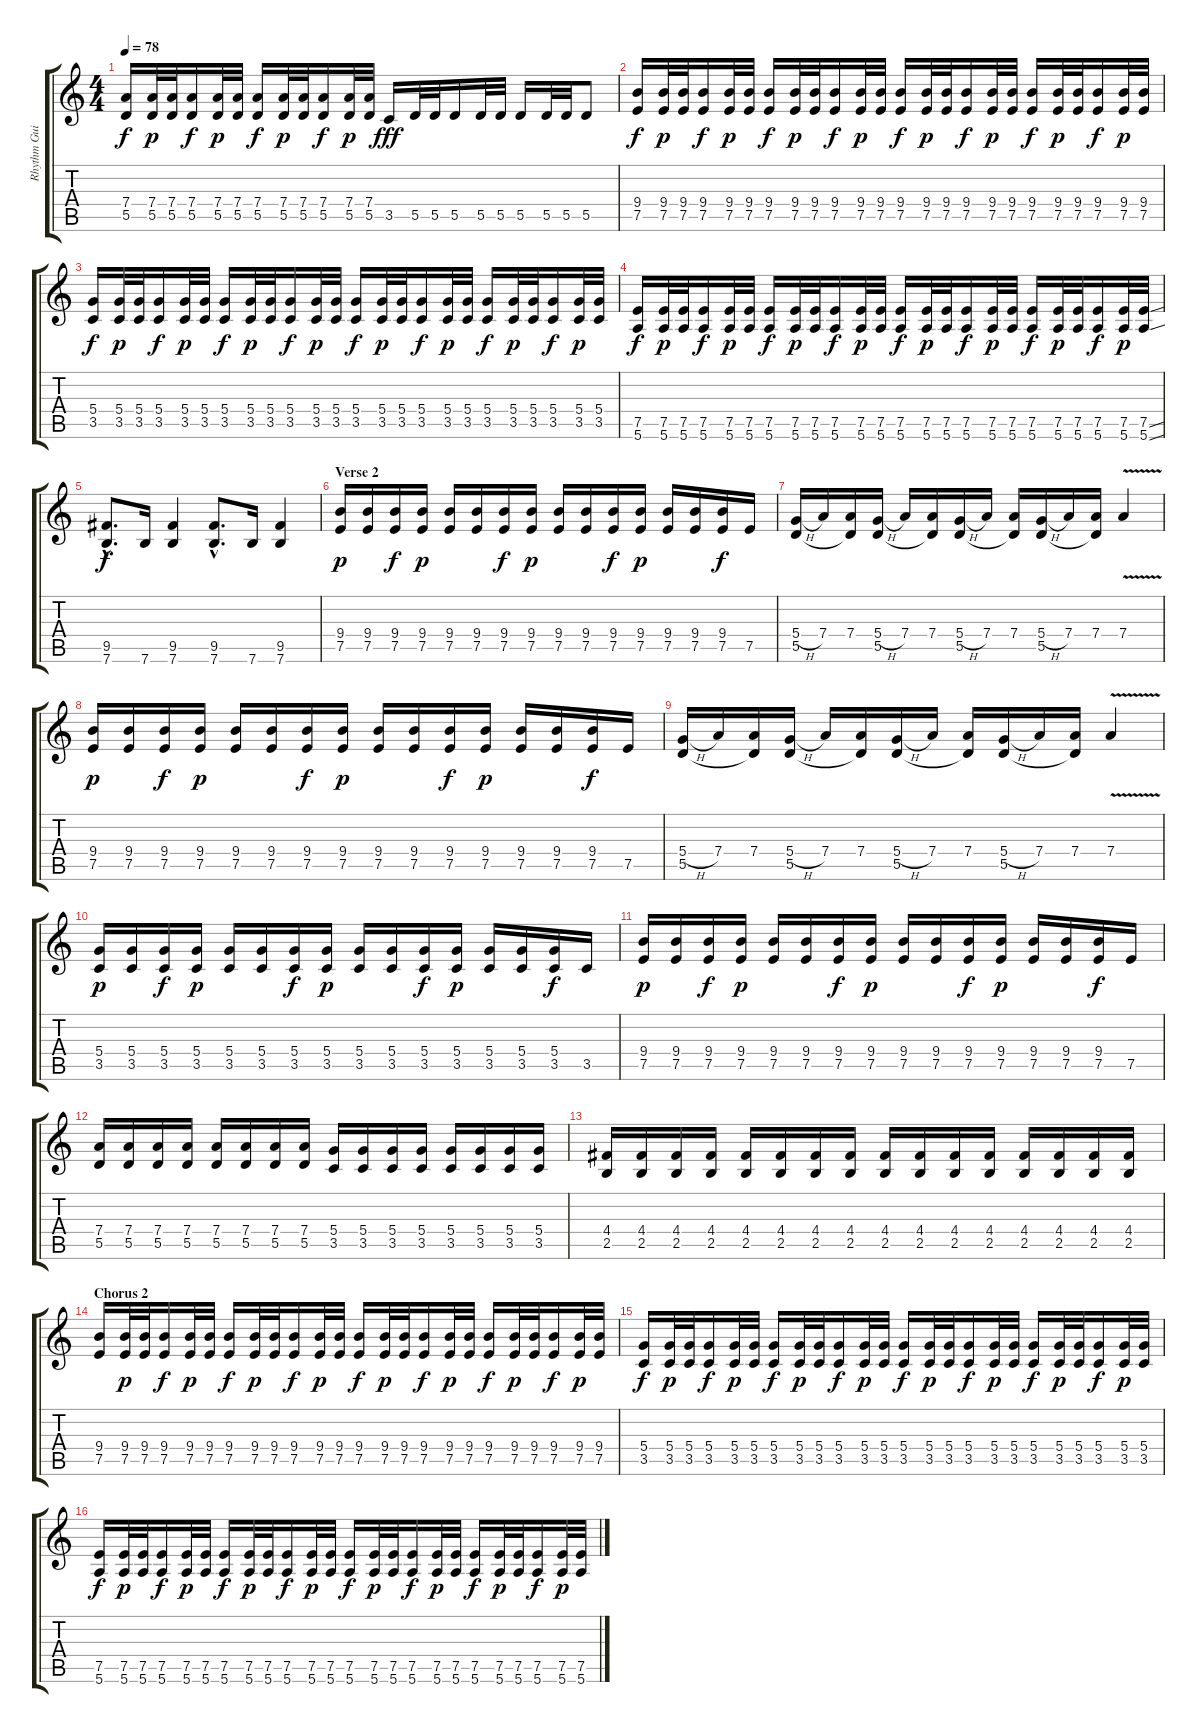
\track ("Rhythm Guitar" "Rhythm Gui") {instrument distortionguitar}
\staff {score tabs}
\tuning (E4 B3 G3 D3 A2 E2) {hide}
\ts (4 4)
\tempo 78
\clef g2
\ks c
(7.4 5.5).16{dy f} (7.4 5.5).32{dy p} (7.4 5.5).32 (7.4 5.5).16{dy f} (7.4 5.5).32{dy p} (7.4 5.5).32 (7.4 5.5).16{dy f} (7.4 5.5).32{dy p} (7.4 5.5).32 (7.4 5.5).16{dy f} (7.4 5.5).32{dy p} (7.4 5.5).32 3.5.16{dy fff} 5.5.32 5.5.32 5.5.16 5.5.32 5.5.32 5.5.16 5.5.32 5.5.32 5.5.8 |
(9.4 7.5).16{dy f} (9.4 7.5).32{dy p} (9.4 7.5).32 (9.4 7.5).16{dy f} (9.4 7.5).32{dy p} (9.4 7.5).32 (9.4 7.5).16{dy f} (9.4 7.5).32{dy p} (9.4 7.5).32 (9.4 7.5).16{dy f} (9.4 7.5).32{dy p} (9.4 7.5).32 (9.4 7.5).16{dy f} (9.4 7.5).32{dy p} (9.4 7.5).32 (9.4 7.5).16{dy f} (9.4 7.5).32{dy p} (9.4 7.5).32 (9.4 7.5).16{dy f} (9.4 7.5).32{dy p} (9.4 7.5).32 (9.4 7.5).16{dy f} (9.4 7.5).32{dy p} (9.4 7.5).32 |
(5.4 3.5).16{dy f} (5.4 3.5).32{dy p} (5.4 3.5).32 (5.4 3.5).16{dy f} (5.4 3.5).32{dy p} (5.4 3.5).32 (5.4 3.5).16{dy f} (5.4 3.5).32{dy p} (5.4 3.5).32 (5.4 3.5).16{dy f} (5.4 3.5).32{dy p} (5.4 3.5).32 (5.4 3.5).16{dy f} (5.4 3.5).32{dy p} (5.4 3.5).32 (5.4 3.5).16{dy f} (5.4 3.5).32{dy p} (5.4 3.5).32 (5.4 3.5).16{dy f} (5.4 3.5).32{dy p} (5.4 3.5).32 (5.4 3.5).16{dy f} (5.4 3.5).32{dy p} (5.4 3.5).32 |
(7.5 5.6).16{dy f} (7.5 5.6).32{dy p} (7.5 5.6).32 (7.5 5.6).16{dy f} (7.5 5.6).32{dy p} (7.5 5.6).32 (7.5 5.6).16{dy f} (7.5 5.6).32{dy p} (7.5 5.6).32 (7.5 5.6).16{dy f} (7.5 5.6).32{dy p} (7.5 5.6).32 (7.5 5.6).16{dy f} (7.5 5.6).32{dy p} (7.5 5.6).32 (7.5 5.6).16{dy f} (7.5 5.6).32{dy p} (7.5 5.6).32 (7.5 5.6).16{dy f} (7.5 5.6).32{dy p} (7.5 5.6).32 (7.5 5.6).16{dy f} (7.5 5.6).32{dy p} (7.5{ss} 5.6{ss}).32 |
(9.5{hac} 7.6{hac}).8{d dy f} 7.6.16 (9.5 7.6).4 (9.5{hac} 7.6{hac}).8{d} 7.6.16 (9.5 7.6).4 |
\section ("" "Verse 2")
(9.4 7.5).16{dy p} (9.4 7.5).16 (9.4 7.5).16{dy f} (9.4 7.5).16{dy p} (9.4 7.5).16 (9.4 7.5).16 (9.4 7.5).16{dy f} (9.4 7.5).16{dy p} (9.4 7.5).16 (9.4 7.5).16 (9.4 7.5).16{dy f} (9.4 7.5).16{dy p} (9.4 7.5).16 (9.4 7.5).16 (9.4 7.5).16{dy f} 7.5.16 |
(5.4{h} 5.5).16 7.4.16 (7.4 5.5{t}).16 (5.4{h} 5.5).16 7.4.16 (7.4 5.5{t}).16 (5.4{h} 5.5).16 7.4.16 (7.4 5.5{t}).16 (5.4{h} 5.5).16 7.4.16 (7.4 5.5{t}).16 7.4{v}.4 |
(9.4 7.5).16{dy p} (9.4 7.5).16 (9.4 7.5).16{dy f} (9.4 7.5).16{dy p} (9.4 7.5).16 (9.4 7.5).16 (9.4 7.5).16{dy f} (9.4 7.5).16{dy p} (9.4 7.5).16 (9.4 7.5).16 (9.4 7.5).16{dy f} (9.4 7.5).16{dy p} (9.4 7.5).16 (9.4 7.5).16 (9.4 7.5).16{dy f} 7.5.16 |
(5.4{h} 5.5).16 7.4.16 (7.4 5.5{t}).16 (5.4{h} 5.5).16 7.4.16 (7.4 5.5{t}).16 (5.4{h} 5.5).16 7.4.16 (7.4 5.5{t}).16 (5.4{h} 5.5).16 7.4.16 (7.4 5.5{t}).16 7.4{v}.4 |
(5.4 3.5).16{dy p} (5.4 3.5).16 (5.4 3.5).16{dy f} (5.4 3.5).16{dy p} (5.4 3.5).16 (5.4 3.5).16 (5.4 3.5).16{dy f} (5.4 3.5).16{dy p} (5.4 3.5).16 (5.4 3.5).16 (5.4 3.5).16{dy f} (5.4 3.5).16{dy p} (5.4 3.5).16 (5.4 3.5).16 (5.4 3.5).16{dy f} 3.5.16 |
(9.4 7.5).16{dy p} (9.4 7.5).16 (9.4 7.5).16{dy f} (9.4 7.5).16{dy p} (9.4 7.5).16 (9.4 7.5).16 (9.4 7.5).16{dy f} (9.4 7.5).16{dy p} (9.4 7.5).16 (9.4 7.5).16 (9.4 7.5).16{dy f} (9.4 7.5).16{dy p} (9.4 7.5).16 (9.4 7.5).16 (9.4 7.5).16{dy f} 7.5.16 |
(7.4 5.5).16 (7.4 5.5).16 (7.4 5.5).16 (7.4 5.5).16 (7.4 5.5).16 (7.4 5.5).16 (7.4 5.5).16 (7.4 5.5).16 (5.4 3.5).16 (5.4 3.5).16 (5.4 3.5).16 (5.4 3.5).16 (5.4 3.5).16 (5.4 3.5).16 (5.4 3.5).16 (5.4 3.5).16 |
(4.4 2.5).16 (4.4 2.5).16 (4.4 2.5).16 (4.4 2.5).16 (4.4 2.5).16 (4.4 2.5).16 (4.4 2.5).16 (4.4 2.5).16 (4.4 2.5).16 (4.4 2.5).16 (4.4 2.5).16 (4.4 2.5).16 (4.4 2.5).16 (4.4 2.5).16 (4.4 2.5).16 (4.4 2.5).16 |
\section ("" "Chorus 2")
(9.4 7.5).16 (9.4 7.5).32{dy p} (9.4 7.5).32 (9.4 7.5).16{dy f} (9.4 7.5).32{dy p} (9.4 7.5).32 (9.4 7.5).16{dy f} (9.4 7.5).32{dy p} (9.4 7.5).32 (9.4 7.5).16{dy f} (9.4 7.5).32{dy p} (9.4 7.5).32 (9.4 7.5).16{dy f} (9.4 7.5).32{dy p} (9.4 7.5).32 (9.4 7.5).16{dy f} (9.4 7.5).32{dy p} (9.4 7.5).32 (9.4 7.5).16{dy f} (9.4 7.5).32{dy p} (9.4 7.5).32 (9.4 7.5).16{dy f} (9.4 7.5).32{dy p} (9.4 7.5).32 |
(5.4 3.5).16{dy f} (5.4 3.5).32{dy p} (5.4 3.5).32 (5.4 3.5).16{dy f} (5.4 3.5).32{dy p} (5.4 3.5).32 (5.4 3.5).16{dy f} (5.4 3.5).32{dy p} (5.4 3.5).32 (5.4 3.5).16{dy f} (5.4 3.5).32{dy p} (5.4 3.5).32 (5.4 3.5).16{dy f} (5.4 3.5).32{dy p} (5.4 3.5).32 (5.4 3.5).16{dy f} (5.4 3.5).32{dy p} (5.4 3.5).32 (5.4 3.5).16{dy f} (5.4 3.5).32{dy p} (5.4 3.5).32 (5.4 3.5).16{dy f} (5.4 3.5).32{dy p} (5.4 3.5).32 |
(7.5 5.6).16{dy f} (7.5 5.6).32{dy p} (7.5 5.6).32 (7.5 5.6).16{dy f} (7.5 5.6).32{dy p} (7.5 5.6).32 (7.5 5.6).16{dy f} (7.5 5.6).32{dy p} (7.5 5.6).32 (7.5 5.6).16{dy f} (7.5 5.6).32{dy p} (7.5 5.6).32 (7.5 5.6).16{dy f} (7.5 5.6).32{dy p} (7.5 5.6).32 (7.5 5.6).16{dy f} (7.5 5.6).32{dy p} (7.5 5.6).32 (7.5 5.6).16{dy f} (7.5 5.6).32{dy p} (7.5 5.6).32 (7.5 5.6).16{dy f} (7.5 5.6).32{dy p} (7.5 5.6).32
